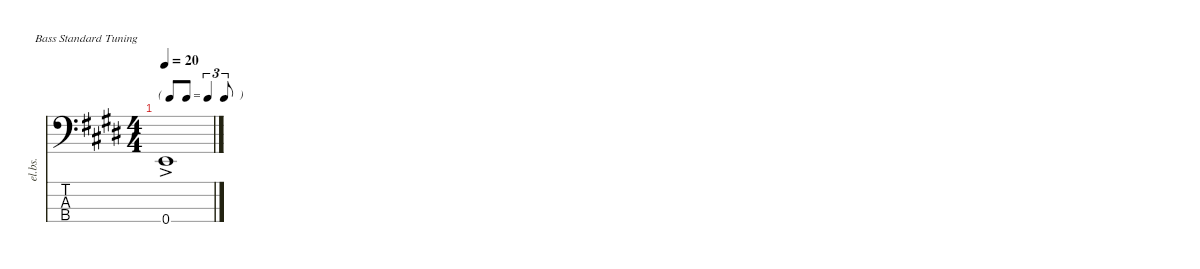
\defaultSystemsLayout 4
\hideDynamics
\bracketExtendMode nobrackets
\otherSystemsTrackNameOrientation horizontal
\track ("Bass" "el.bs.") {instrument electricbasspick}
\staff {score tabs}
\tuning (G2 D2 A1 E1)
\ts (4 4)
\tf triplet8th
\tempo 20
\clef f4
\ks e
0.4{ac acc forcenatural}.1{dy f beam Up}
